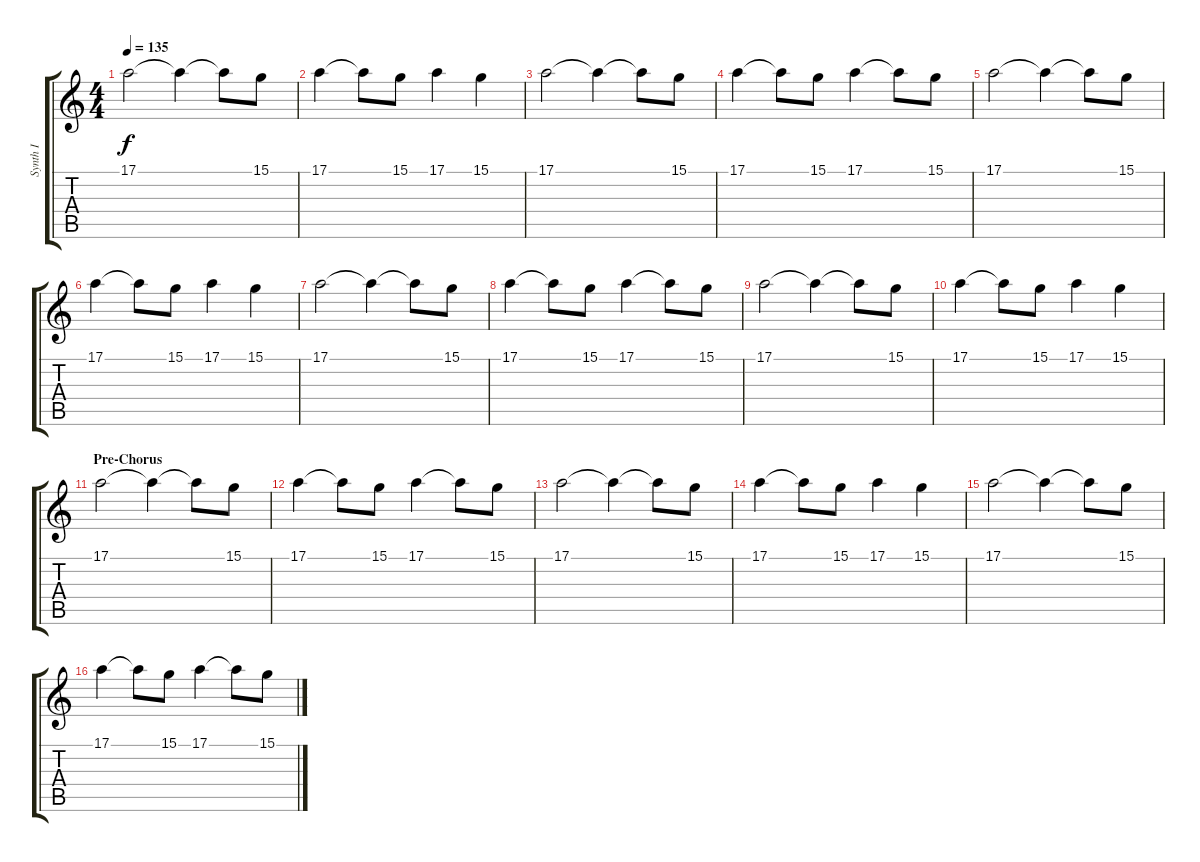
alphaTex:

\track ("Synth I" "Synth I") {instrument choiraahs}
\staff {score tabs}
\tuning (E4 B3 G3 D3 A2 E2) {hide}
\ts (4 4)
\tempo 135
\clef g2
\ks c
17.1.2{dy f} 17.1{t}.4 17.1{t}.8 15.1.8 |
17.1.4 17.1{t}.8 15.1.8 17.1.4 15.1.4 |
17.1.2 17.1{t}.4 17.1{t}.8 15.1.8 |
17.1.4 17.1{t}.8 15.1.8 17.1.4 17.1{t}.8 15.1.8 |
17.1.2 17.1{t}.4 17.1{t}.8 15.1.8 |
17.1.4 17.1{t}.8 15.1.8 17.1.4 15.1.4 |
17.1.2 17.1{t}.4 17.1{t}.8 15.1.8 |
17.1.4 17.1{t}.8 15.1.8 17.1.4 17.1{t}.8 15.1.8 |
17.1.2 17.1{t}.4 17.1{t}.8 15.1.8 |
17.1.4 17.1{t}.8 15.1.8 17.1.4 15.1.4 |
\section ("" "Pre-Chorus")
17.1.2 17.1{t}.4 17.1{t}.8 15.1.8 |
17.1.4 17.1{t}.8 15.1.8 17.1.4 17.1{t}.8 15.1.8 |
17.1.2 17.1{t}.4 17.1{t}.8 15.1.8 |
17.1.4 17.1{t}.8 15.1.8 17.1.4 15.1.4 |
17.1.2 17.1{t}.4 17.1{t}.8 15.1.8 |
17.1.4 17.1{t}.8 15.1.8 17.1.4 17.1{t}.8 15.1.8
